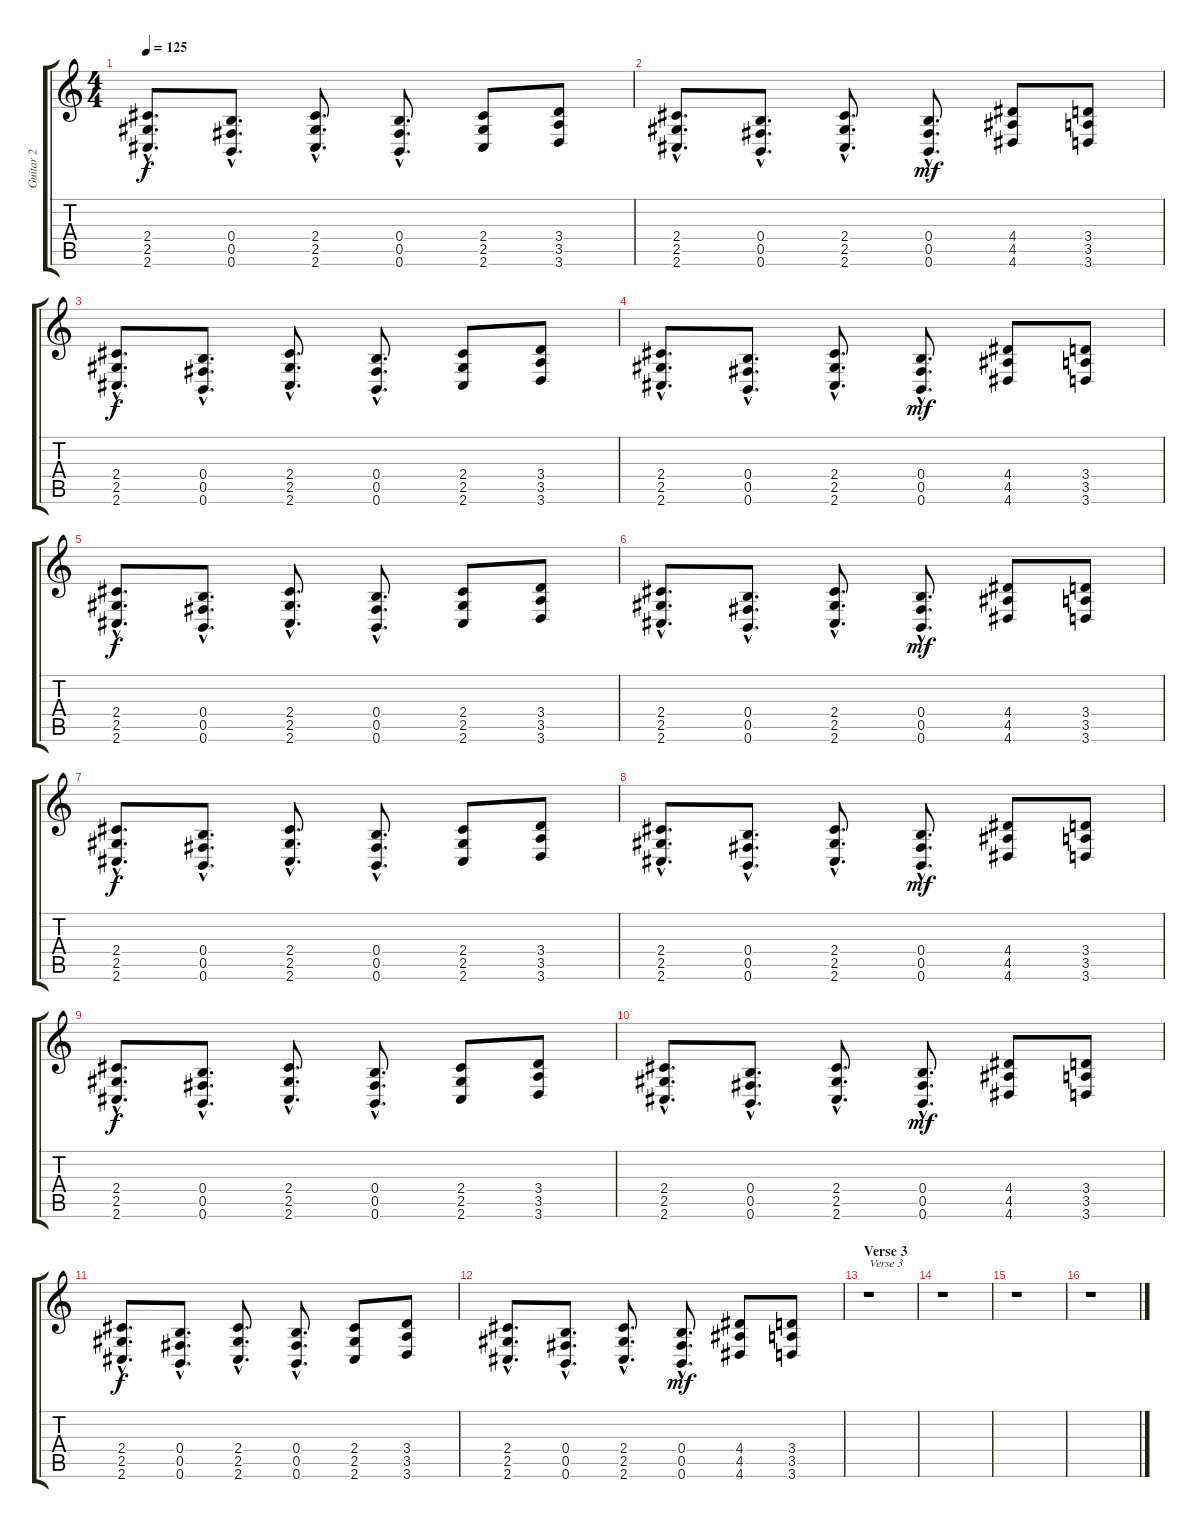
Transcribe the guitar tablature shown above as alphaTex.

\track ("Guitar 2" "Guitar 2") {instrument distortionguitar}
\staff {score tabs}
\tuning (Db4 Ab3 E3 B2 Gb2 B1) {hide}
\ts (4 4)
\tempo 125
\clef g2
\ks c
(2.4{hac} 2.5{hac} 2.6{hac}).8{d dy f} (0.4{hac} 0.5{hac} 0.6{hac}).8{d} (2.4{hac} 2.5{hac} 2.6{hac}).8{d} (0.4{hac} 0.5{hac} 0.6{hac}).8{d} (2.4 2.5 2.6).8 (3.4 3.5 3.6).8 |
(2.4{hac} 2.5{hac} 2.6{hac}).8{d} (0.4{hac} 0.5{hac} 0.6{hac}).8{d} (2.4{hac} 2.5{hac} 2.6{hac}).8{d} (0.4{hac} 0.5{hac} 0.6{hac}).8{d dy mf} (4.4 4.5 4.6).8 (3.4 3.5 3.6).8 |
(2.4{hac} 2.5{hac} 2.6{hac}).8{d dy f} (0.4{hac} 0.5{hac} 0.6{hac}).8{d} (2.4{hac} 2.5{hac} 2.6{hac}).8{d} (0.4{hac} 0.5{hac} 0.6{hac}).8{d} (2.4 2.5 2.6).8 (3.4 3.5 3.6).8 |
(2.4{hac} 2.5{hac} 2.6{hac}).8{d} (0.4{hac} 0.5{hac} 0.6{hac}).8{d} (2.4{hac} 2.5{hac} 2.6{hac}).8{d} (0.4{hac} 0.5{hac} 0.6{hac}).8{d dy mf} (4.4 4.5 4.6).8 (3.4 3.5 3.6).8 |
(2.4{hac} 2.5{hac} 2.6{hac}).8{d dy f} (0.4{hac} 0.5{hac} 0.6{hac}).8{d} (2.4{hac} 2.5{hac} 2.6{hac}).8{d} (0.4{hac} 0.5{hac} 0.6{hac}).8{d} (2.4 2.5 2.6).8 (3.4 3.5 3.6).8 |
(2.4{hac} 2.5{hac} 2.6{hac}).8{d} (0.4{hac} 0.5{hac} 0.6{hac}).8{d} (2.4{hac} 2.5{hac} 2.6{hac}).8{d} (0.4{hac} 0.5{hac} 0.6{hac}).8{d dy mf} (4.4 4.5 4.6).8 (3.4 3.5 3.6).8 |
(2.4{hac} 2.5{hac} 2.6{hac}).8{d dy f} (0.4{hac} 0.5{hac} 0.6{hac}).8{d} (2.4{hac} 2.5{hac} 2.6{hac}).8{d} (0.4{hac} 0.5{hac} 0.6{hac}).8{d} (2.4 2.5 2.6).8 (3.4 3.5 3.6).8 |
(2.4{hac} 2.5{hac} 2.6{hac}).8{d} (0.4{hac} 0.5{hac} 0.6{hac}).8{d} (2.4{hac} 2.5{hac} 2.6{hac}).8{d} (0.4{hac} 0.5{hac} 0.6{hac}).8{d dy mf} (4.4 4.5 4.6).8 (3.4 3.5 3.6).8 |
(2.4{hac} 2.5{hac} 2.6{hac}).8{d dy f} (0.4{hac} 0.5{hac} 0.6{hac}).8{d} (2.4{hac} 2.5{hac} 2.6{hac}).8{d} (0.4{hac} 0.5{hac} 0.6{hac}).8{d} (2.4 2.5 2.6).8 (3.4 3.5 3.6).8 |
(2.4{hac} 2.5{hac} 2.6{hac}).8{d} (0.4{hac} 0.5{hac} 0.6{hac}).8{d} (2.4{hac} 2.5{hac} 2.6{hac}).8{d} (0.4{hac} 0.5{hac} 0.6{hac}).8{d dy mf} (4.4 4.5 4.6).8 (3.4 3.5 3.6).8 |
(2.4{hac} 2.5{hac} 2.6{hac}).8{d dy f} (0.4{hac} 0.5{hac} 0.6{hac}).8{d} (2.4{hac} 2.5{hac} 2.6{hac}).8{d} (0.4{hac} 0.5{hac} 0.6{hac}).8{d} (2.4 2.5 2.6).8 (3.4 3.5 3.6).8 |
(2.4{hac} 2.5{hac} 2.6{hac}).8{d} (0.4{hac} 0.5{hac} 0.6{hac}).8{d} (2.4{hac} 2.5{hac} 2.6{hac}).8{d} (0.4{hac} 0.5{hac} 0.6{hac}).8{d dy mf} (4.4 4.5 4.6).8 (3.4 3.5 3.6).8 |
\section ("" "Verse 3")
r.1{txt "Verse 3"} |
r.1 |
r.1 |
r.1
